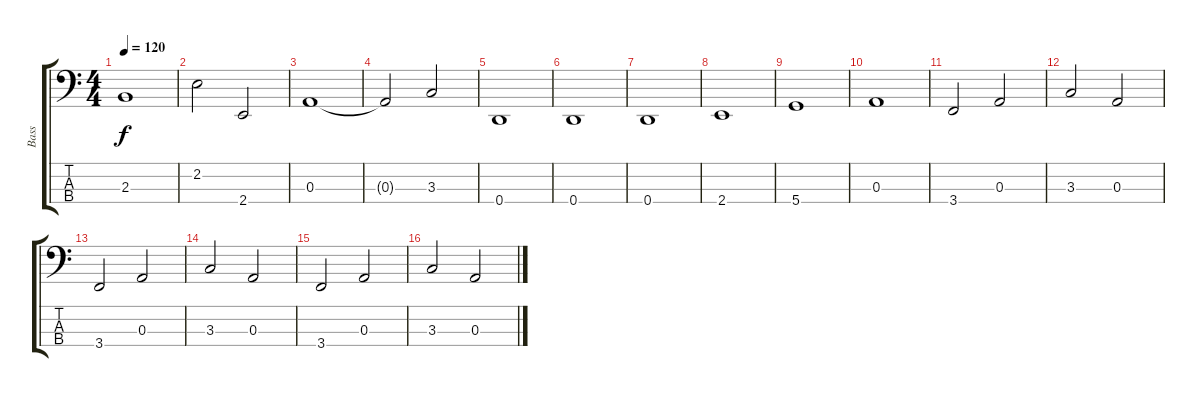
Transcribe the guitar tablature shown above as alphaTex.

\track ("Bass" "Bass") {instrument electricbasspick}
\staff {score tabs}
\tuning (G2 D2 A1 D1) {hide}
\ts (4 4)
\tempo 120
\clef f4
\ks c
2.3.1{dy f} |
2.2.2 2.4.2 |
0.3.1 |
0.3{t}.2 3.3.2 |
0.4.1 |
0.4.1 |
0.4.1 |
2.4.1 |
5.4.1 |
0.3.1 |
3.4.2 0.3.2 |
3.3.2 0.3.2 |
3.4.2 0.3.2 |
3.3.2 0.3.2 |
3.4.2 0.3.2 |
3.3.2 0.3.2
